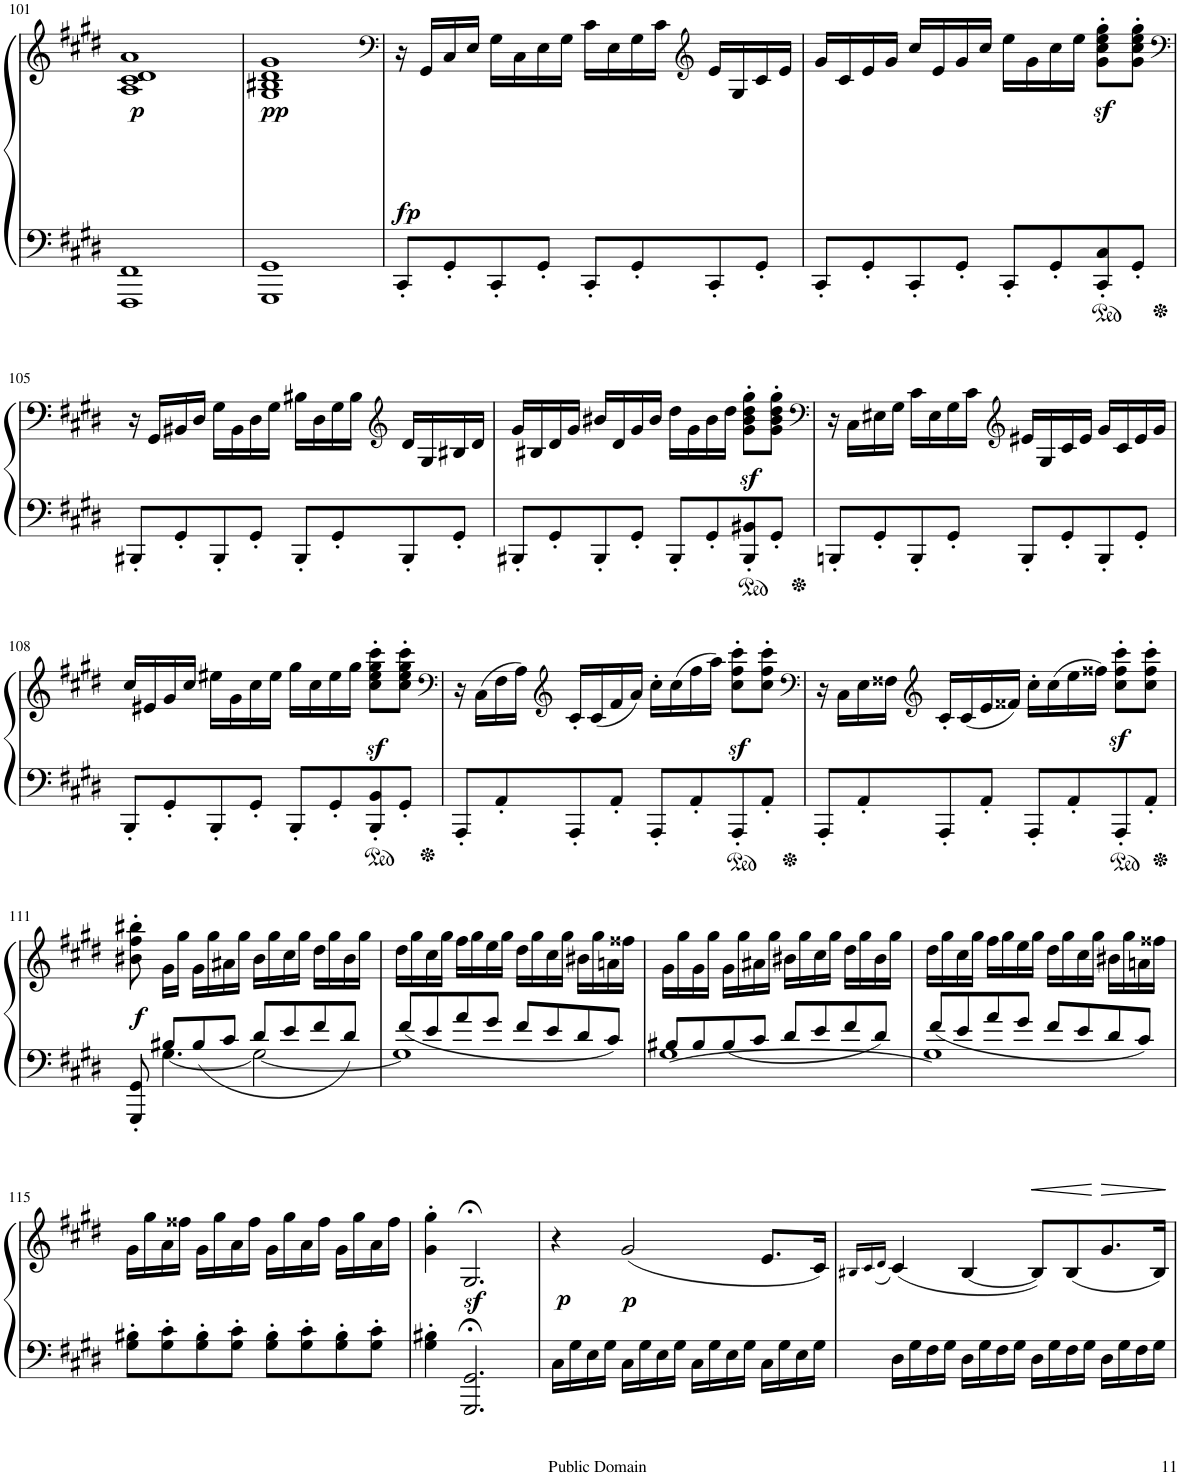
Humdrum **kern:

**kern	**kern	**dynam
*part1	*part1	*part1
*staff2	*staff1	*staff1/2
*I"Piano	*	*
*I'Pno.	*	*
!!LO:PB:g=z
*clefF4	*clefG2	*
*k[f#c#g#d#]	*k[f#c#g#d#]	*
*M4/4	*M4/4	*
*met(c)	*met(c)	*
=101	=101	=101
!	!	!LO:DY:b
1FFF# 1FF#	1A 1c# 1d# 1a	p
=102	=102	=102
!	!	!LO:DY:b
1GGG# 1GG#	1G# 1B#X 1d# 1g#	pp
=103	=103	=103
*	*clefF4	*
!	!	!LO:DY:b
8CC#'/L	16r	fp
.	16GG#/LL	.
8GG#'/	16C#/	.
.	16E/JJ	.
8CC#'/	16G#\LL	.
.	16C#\	.
8GG#'/J	16E\	.
.	16G#\JJ	.
8CC#'/L	16c#\LL	.
.	16E\	.
8GG#'/	16G#\	.
.	16c#\JJ	.
*	*clefG2	*
8CC#'/	16e/LL	.
.	16G#/	.
8GG#'/J	16c#/	.
.	16e/JJ	.
=104	=104	=104
8CC#'/L	16g#/LL	.
.	16c#/	.
8GG#'/	16e/	.
.	16g#/JJ	.
8CC#'/	16cc#/LL	.
.	16e/	.
8GG#'/J	16g#/	.
.	16cc#/JJ	.
8CC#'/L	16ee\LL	.
.	16g#\	.
8GG#'/	16cc#\	.
.	16ee\JJ	.
8CC#/' 8C#/'	8g#\z<' 8cc#\z<' 8ee\z<' 8gg#\z<'L	.
8GG#'/J	8g#\' 8cc#\' 8ee\' 8gg#\'J	.
!!LO:LB:g=z
=105	=105	=105
*	*clefF4	*
8BBB#X'/L	16r	.
.	16GG#/LL	.
8GG#'/	16BB#X/	.
.	16D#/JJ	.
8BBB#'/	16G#\LL	.
.	16BB#\	.
8GG#'/J	16D#\	.
.	16G#\JJ	.
8BBB#'/L	16B#X\LL	.
.	16D#\	.
8GG#'/	16G#\	.
.	16B#\JJ	.
*	*clefG2	*
8BBB#'/	16d#/LL	.
.	16G#/	.
8GG#'/J	16B#X/	.
.	16d#/JJ	.
=106	=106	=106
8BBB#X'/L	16g#/LL	.
.	16B#X/	.
8GG#'/	16d#/	.
.	16g#/JJ	.
8BBB#'/	16b#X/LL	.
.	16d#/	.
8GG#'/J	16g#/	.
.	16b#/JJ	.
8BBB#'/L	16dd#\LL	.
.	16g#\	.
8GG#'/	16b#\	.
.	16dd#\JJ	.
8BBB#/' 8BB#X/'	8g#\z<' 8b#\z<' 8dd#\z<' 8gg#\z<'L	.
8GG#'/J	8g#\' 8b#\' 8dd#\' 8gg#\'J	.
=107	=107	=107
*	*clefF4	*
8BBBn'/L	16r	.
.	16C#\LL	.
8GG#'/	16E#X\	.
.	16G#\JJ	.
8BBB'/	16c#\LL	.
.	16E#\	.
8GG#'/J	16G#\	.
.	16c#\JJ	.
*	*clefG2	*
8BBB'/L	16e#X/LL	.
.	16G#/	.
8GG#'/	16c#/	.
.	16e#/JJ	.
8BBB'/	16g#/LL	.
.	16c#/	.
8GG#'/J	16e#/	.
.	16g#/JJ	.
!!LO:LB:g=z
=108	=108	=108
8BBB'/L	16cc#/LL	.
.	16e#X/	.
8GG#'/	16g#/	.
.	16cc#/JJ	.
8BBB'/	16ee#X\LL	.
.	16g#\	.
8GG#'/J	16cc#\	.
.	16ee#\JJ	.
8BBB'/L	16gg#\LL	.
.	16cc#\	.
8GG#'/	16ee#\	.
.	16gg#\JJ	.
8BBB/' 8BB/'	8cc#\z<' 8ee#\z<' 8gg#\z<' 8ccc#\z<'L	.
8GG#'/J	8cc#\' 8ee#\' 8gg#\' 8ccc#\'J	.
=109	=109	=109
*	*clefF4	*
8AAA'/L	16r	.
.	(16C#\LL	.
8AA'/	16F#\	.
.	16A\JJ)	.
*	*clefG2	*
8AAA'/	16c#'/LL	.
.	(16c#/	.
8AA'/J	16f#/	.
.	16a/JJ)	.
8AAA'/L	16cc#'\LL	.
.	(16cc#\	.
8AA'/	16ff#\	.
.	16aa\JJ)	.
8AAA'/	8cc#\z<' 8ff#\z<' 8ccc#\z<'L	.
8AA'/J	8cc#\' 8ff#\' 8ccc#\'J	.
=110	=110	=110
*	*clefF4	*
8AAA'/L	16r	.
.	16C#\LL	.
8AA'/	16E\	.
.	16F##X\JJ	.
*	*clefG2	*
8AAA'/	16c#'/LL	.
.	(16c#/	.
8AA'/J	16e/	.
.	16f##X/JJ)	.
8AAA'/L	16cc#'\LL	.
.	(16cc#\	.
8AA'/	16ee\	.
.	16ff##X\JJ)	.
8AAA'/	8cc#\z<' 8ff##\z<' 8ccc#\z<'L	.
8AA'/J	8cc#\' 8ff##\' 8ccc#\'J	.
!!LO:LB:g=z
=111	=111	=111
*^	*	*
!	!	!	!LO:DY:b
8GGG#/'< 8GG#/'<	8ryy	8b#X\' 8ff#\' 8bb#X\'	f
[4.G#\	8B#X'/L	16g#\LL	.
.	.	16gg#\JJ	.
.	8B#/	16g#\LL	.
.	.	16gg#\	.
.	8c#/J	16a#X\	.
.	.	16gg#\JJ	.
2G#\_	8d#/L	16b#\LL	.
.	.	16gg#\	.
.	8e/	16cc#\	.
.	.	16gg#\JJ	.
.	8f#/	16dd#\LL	.
.	.	16gg#\	.
.	8d#/J	16b#\	.
.	.	16gg#\JJ	.
=112	=112	=112	=112
1G#]	8f#/L	16dd#\LL	.
.	.	16gg#\	.
.	8e/	16cc#\	.
.	.	16gg#\JJ	.
.	8a/	16ff#\LL	.
.	.	16gg#\	.
.	8g#/J	16ee\	.
.	.	16gg#\JJ	.
.	8f#/L	16dd#\LL	.
.	.	16gg#\	.
.	8e/	16cc#\	.
.	.	16gg#\JJ	.
.	8d#/	16b#X\LL	.
.	.	16gg#\	.
.	8c#/J	16an\	.
.	.	16ff##X\JJ	.
=113	=113	=113	=113
[1G#	8B#X'/L	16g#\LL	.
.	.	16gg#\	.
.	8B#'/	16g#\	.
.	.	16gg#\JJ	.
.	8B#/	16g#\LL	.
.	.	16gg#\	.
.	8c#/J	16a#X\	.
.	.	16gg#\JJ	.
.	8d#/L	16b#X\LL	.
.	.	16gg#\	.
.	8e/	16cc#\	.
.	.	16gg#\JJ	.
.	8f#/	16dd#\LL	.
.	.	16gg#\	.
.	8d#/J	16b#\	.
.	.	16gg#\JJ	.
=114	=114	=114	=114
1G#]	8f#/L	16dd#\LL	.
.	.	16gg#\	.
.	8e/	16cc#\	.
.	.	16gg#\JJ	.
.	8a/	16ff#\LL	.
.	.	16gg#\	.
.	8g#/J	16ee\	.
.	.	16gg#\JJ	.
.	8f#/L	16dd#\LL	.
.	.	16gg#\	.
.	8e/	16cc#\	.
.	.	16gg#\JJ	.
.	8d#/	16b#X\LL	.
.	.	16gg#\	.
.	8c#/J	16an\	.
.	.	16ff##X\JJ	.
*v	*v	*	*
!!LO:LB:g=z
=115	=115	=115
8G#\' 8B#X\'L	16g#\LL	.
.	16gg#\	.
8G#\' 8c#\'	16a\	.
.	16ff##X\JJ	.
8G#\' 8B#\'	16g#\LL	.
.	16gg#\	.
8G#\' 8c#\'J	16a\	.
.	16ff##\JJ	.
8G#\' 8B#\'L	16g#\LL	.
.	16gg#\	.
8G#\' 8c#\'	16a\	.
.	16ff##\JJ	.
8G#\' 8B#\'	16g#\LL	.
.	16gg#\	.
8G#\' 8c#\'J	16a\	.
.	16ff##\JJ	.
=116	=116	=116
4G#\' 4B#X\'	4g#\' 4gg#\'	.
2.GGG#/;< 2.GG#/;<	2.G#z<;</	.
=117	=117	=117
!	!	!LO:DY:b
16C#\LL	4r	p
16G#\	.	.
16E\	.	.
16G#\JJ	.	.
!	!	!LO:DY:b
16C#\LL	(2g#/	p
16G#\	.	.
16E\	.	.
16G#\JJ	.	.
16C#\LL	.	.
16G#\	.	.
16E\	.	.
16G#\JJ	.	.
16C#\LL	8.e/L	.
16G#\	.	.
16E\	.	.
16G#\JJ	16c#/Jk)	.
=118	=118	=118
.	(16qB#X/LL	.
.	16qc#/)	.
.	16qd#/JJ	.
16D#\LL	(4c#/	.
16G#\	.	.
16F#\	.	.
16G#\JJ	.	.
16D#\LL	[4B#/	.
16G#\	.	.
16F#\	.	.
16G#\JJ	.	.
!	!	!LO:HP:b
16D#\LL	8B#/L])	<
16G#\	.	.
16F#\	(8B#/	.
16G#\JJ	.	.
16D#\LL	8.g#/	.
16G#\	.	.
16F#\	.	.
16G#\JJ	16B#/Jk)	.
.	.	[
=	=	=
*-	*-	*-
